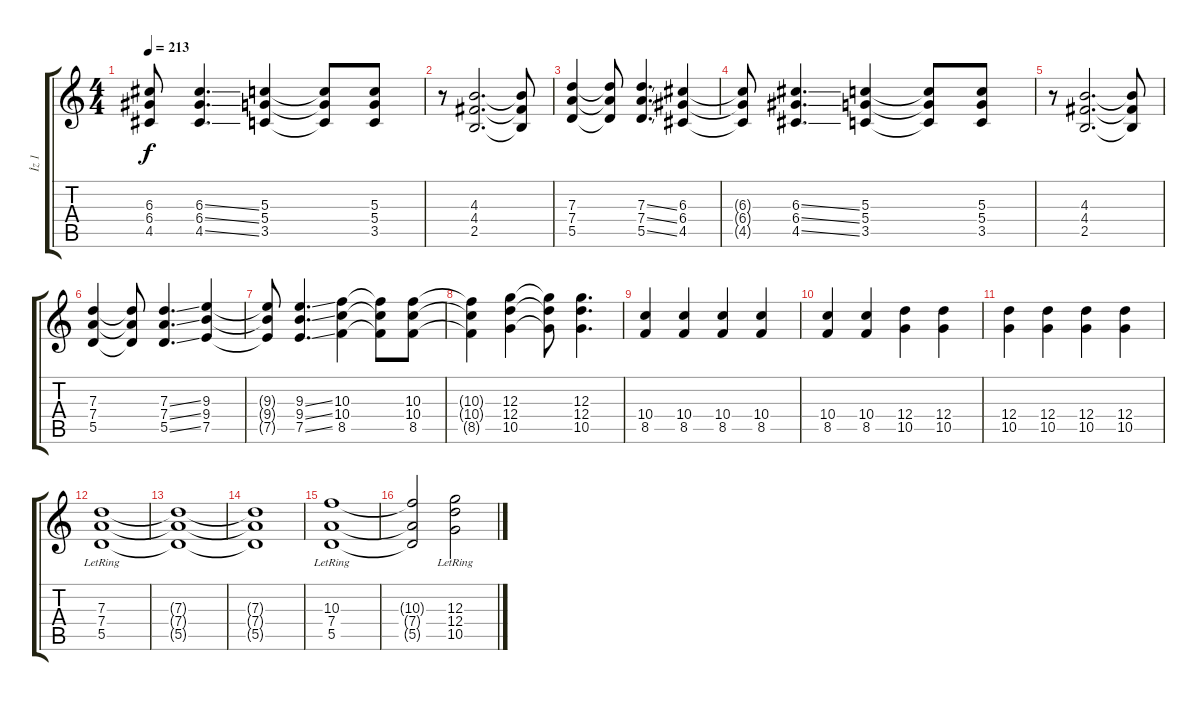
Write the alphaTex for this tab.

\track ("İz 1" "İz 1") {instrument overdrivenguitar}
\staff {score tabs}
\tuning (E4 B3 G3 D3 A2 E2) {hide}
\ts (4 4)
\tempo 213
\clef g2
\ks c
(6.3{t} 6.4{t} 4.5{t}).8{dy f} (6.3{ss} 6.4{ss} 4.5{ss}).4{d} (5.3 5.4 3.5).4 (5.3{t} 5.4{t} 3.5{t}).8 (5.3 5.4 3.5).8 |
r.8 (4.3 4.4 2.5).2{d} (4.3{t} 4.4{t} 2.5{t}).8 |
(7.3 7.4 5.5).4 (7.3{t} 7.4{t} 5.5{t}).8 (7.3{ss} 7.4{ss} 5.5{ss}).4{d} (6.3 6.4 4.5).4 |
(6.3{t} 6.4{t} 4.5{t}).8 (6.3{ss} 6.4{ss} 4.5{ss}).4{d} (5.3 5.4 3.5).4 (5.3{t} 5.4{t} 3.5{t}).8 (5.3 5.4 3.5).8 |
r.8 (4.3 4.4 2.5).2{d} (4.3{t} 4.4{t} 2.5{t}).8 |
(7.3 7.4 5.5).4 (7.3{t} 7.4{t} 5.5{t}).8 (7.3{ss} 7.4{ss} 5.5{ss}).4{d} (9.3 9.4 7.5).4 |
(9.3{t} 9.4{t} 7.5{t}).8 (9.3{ss} 9.4{ss} 7.5{ss}).4{d} (10.3 10.4 8.5).4 (10.3{t} 10.4{t} 8.5{t}).8 (10.3 10.4 8.5).8 |
(10.3{t} 10.4{t} 8.5{t}).4 (12.3 12.4 10.5).4 (12.3{t} 12.4{t} 10.5{t}).8 (12.3 12.4 10.5).4{d} |
(10.4 8.5).4 (10.4 8.5).4 (10.4 8.5).4 (10.4 8.5).4 |
(10.4 8.5).4 (10.4 8.5).4 (12.4 10.5).4 (12.4 10.5).4 |
(12.4 10.5).4 (12.4 10.5).4 (12.4 10.5).4 (12.4 10.5).4 |
(7.3{lr} 7.4{lr} 5.5{lr}).1{volume 6} |
(7.3{t} 7.4{t} 5.5{t}).1 |
(7.3{t} 7.4{t} 5.5{t}).1 |
(10.3{lr} 7.4{lr} 5.5{lr}).1{volume 10} |
(10.3{t} 7.4{t} 5.5{t}).2 (12.3{lr} 12.4{lr} 10.5{lr}).2
